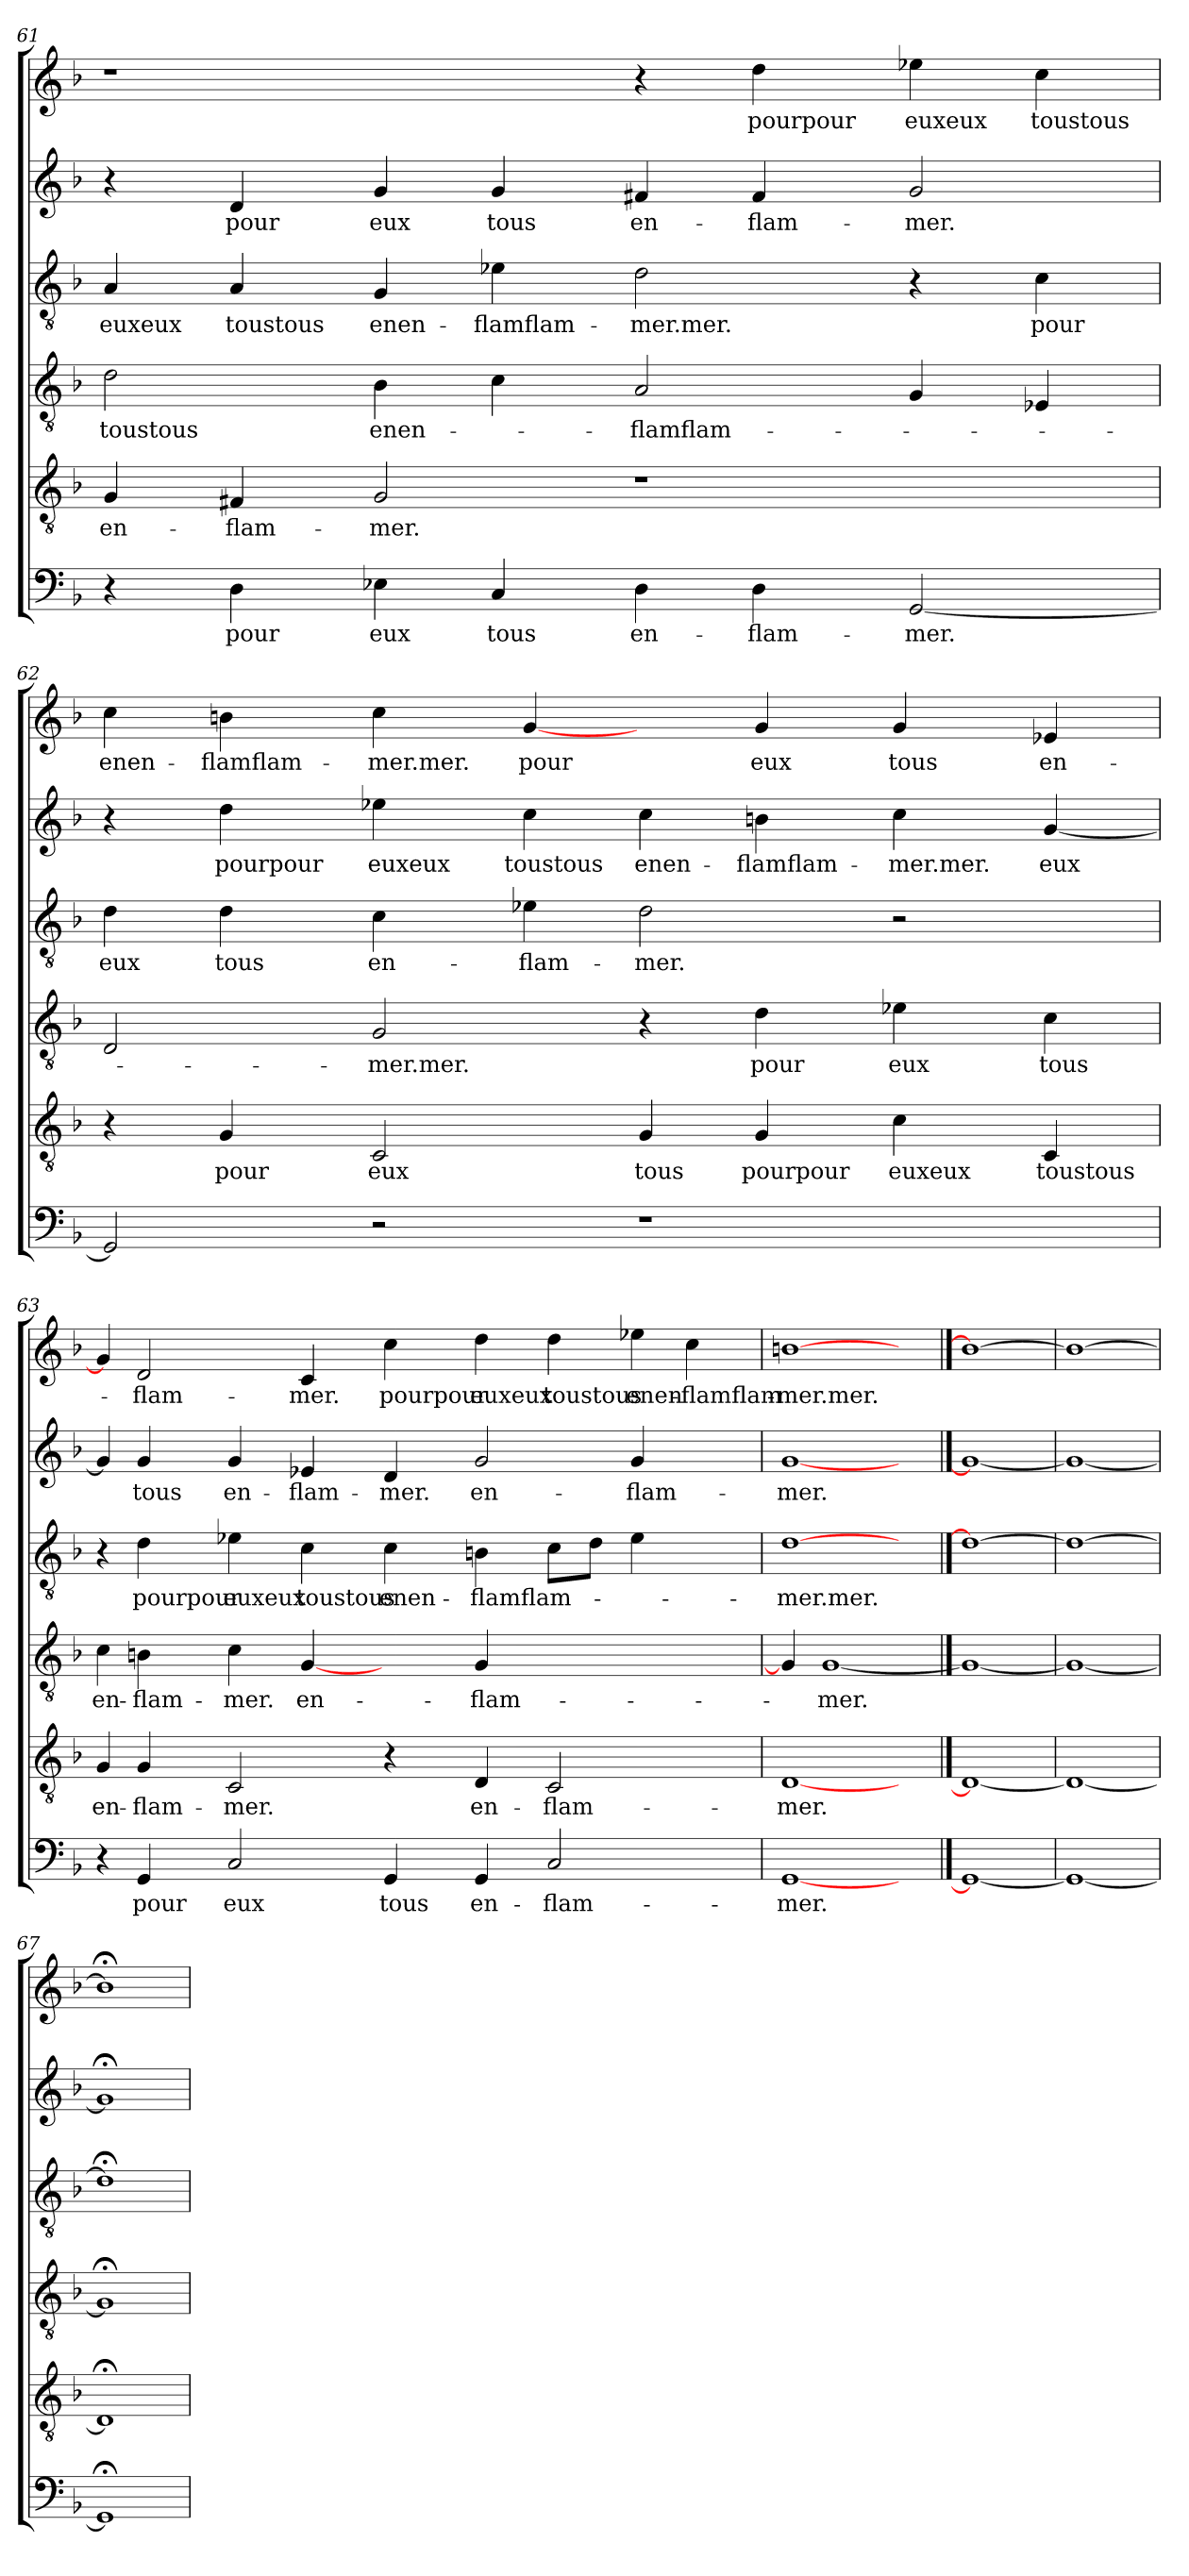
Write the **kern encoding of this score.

**kern	**text	**kern	**text	**kern	**text	**kern	**text	**kern	**text	**kern	**text
*part6	*part6	*part5	*part5	*part4	*part4	*part3	*part3	*part2	*part2	*part1	*part1
*staff6	*staff6	*staff5	*staff5	*staff4	*staff4	*staff3	*staff3	*staff2	*staff2	*staff1	*staff1
!!LO:LB:g=z
*clefF4	*	*clefGv2	*	*clefGv2	*	*clefGv2	*	*clefG2	*	*clefG2	*
*k[b-]	*	*k[b-]	*	*k[b-]	*	*k[b-]	*	*k[b-]	*	*k[b-]	*
=61	=61	=61	=61	=61	=61	=61	=61	=61	=61	=61	=61
4r	.	4G	en-	2d	toustous	4A	euxeux	4r	.	1r	.
4D	pour	4F#X	-flam-	.	.	4A	toustous	4d	pour	.	.
4E-X	eux	2G	-mer.	4B-	enen-	4G	enen-	4g	eux	.	.
4C	tous	.	.	4c	.	4e-X	-flamflam-	4g	tous	.	.
4D	en-	1r	.	2A	-flamflam-	2d	-mer.mer.	4f#X	en-	4r	.
4D	-flam-	.	.	.	.	.	.	4f#	-flam-	4dd	pourpour
[2GG	-mer.	.	.	4G	.	4r	.	2g	-mer.	4ee-X	euxeux
.	.	.	.	4E-X	.	4c	pour	.	.	4cc	toustous
=62	=62	=62	=62	=62	=62	=62	=62	=62	=62	=62	=62
2GG]	.	4r	.	2D	.	4d	eux	4r	.	4cc	enen-
.	.	4G	pour	.	.	4d	tous	4dd	pourpour	4bn	-flamflam-
2r	.	2C	eux	2G	-mer.mer.	4c	en-	4ee-X	euxeux	4cc	-mer.mer.
.	.	.	.	.	.	4e-X	-flam-	4cc	toustous	[4g	pour
1r	.	4G	tous	4r	.	2d	-mer.	4cc	enen-	4ryy	.
.	.	4G	pourpour	4d	pour	.	.	4bn	-flamflam-	4g	eux
.	.	4c	euxeux	4e-X	eux	2r	.	4cc	-mer.mer.	4g	tous
.	.	4C	toustous	4c	tous	.	.	[4g	eux	4e-X	en-
=63	=63	=63	=63	=63	=63	=63	=63	=63	=63	=63	=63
4r	.	4G	en-	4c	en-	4r	.	4g]	.	4g]	.
4GG	pour	4G	-flam-	4Bn	-flam-	4d	pourpour	4g	tous	2d	-flam-
2C	eux	2C	-mer.	4c	-mer.	4e-X	euxeux	4g	en-	.	.
.	.	.	.	[4G	en-	4c	toustous	4e-X	-flam-	4c	-mer.
4GG	tous	4r	.	4ryy	.	4c	enen-	4d	-mer.	4cc	pourpour
4GG	en-	4D	en-	4G	-flam-	4Bn	-flamflam-	2g	en-	4dd	euxeux
2C	-flam-	2C	-flam-	2ryy	.	8cL	.	.	.	4dd	toustous
.	.	.	.	.	.	8dJ	.	.	.	.	.
.	.	.	.	.	.	4e-	.	4g	-flam-	4ee-X	enen-
4ryy	.	4ryy	.	4ryy	.	4ryy	.	4ryy	.	4cc	-flamflam-
=64	=64	=64	=64	=64	=64	=64	=64	=64	=64	=64	=64
[1GG	-mer.	[1D	-mer.	4G]	.	[1d	-mer.mer.	[1g	-mer.	[1bn	-mer.mer.
.	.	.	.	[1G	-mer.	.	.	.	.	.	.
4ryy	.	4ryy	.	.	.	4ryy	.	4ryy	.	4ryy	.
==65	==65	==65	==65	==65	==65	==65	==65	==65	==65	==65	==65
1GG_	.	1D_	.	1G_	.	1d_	.	1g_	.	1b_	.
=66	=66	=66	=66	=66	=66	=66	=66	=66	=66	=66	=66
1GG_	.	1D_	.	1G_	.	1d_	.	1g_	.	1b_	.
=67	=67	=67	=67	=67	=67	=67	=67	=67	=67	=67	=67
1GG;<]	.	1D;<]	.	1G;<]	.	1d;<]	.	1g;<]	.	1b;<]	.
=	=	=	=	=	=	=	=	=	=	=	=
*-	*-	*-	*-	*-	*-	*-	*-	*-	*-	*-	*-
